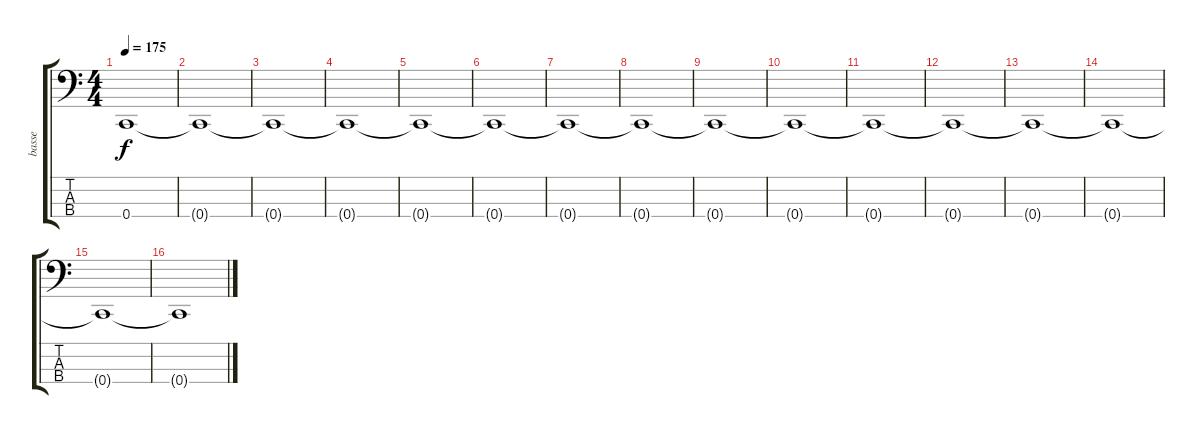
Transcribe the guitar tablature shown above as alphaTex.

\track ("basse" "basse") {instrument electricbassfinger}
\staff {score tabs}
\tuning (F2 C2 G1 C1) {hide}
\ts (4 4)
\tempo 175
\clef f4
\ks c
0.4{t}.1{dy f} |
0.4{t}.1 |
0.4{t}.1 |
0.4{t}.1 |
0.4{t}.1 |
0.4{t}.1 |
0.4{t}.1 |
0.4{t}.1{volume 0} |
0.4{t}.1 |
0.4{t}.1 |
0.4{t}.1 |
0.4{t}.1 |
0.4{t}.1 |
0.4{t}.1 |
0.4{t}.1 |
0.4{t}.1
